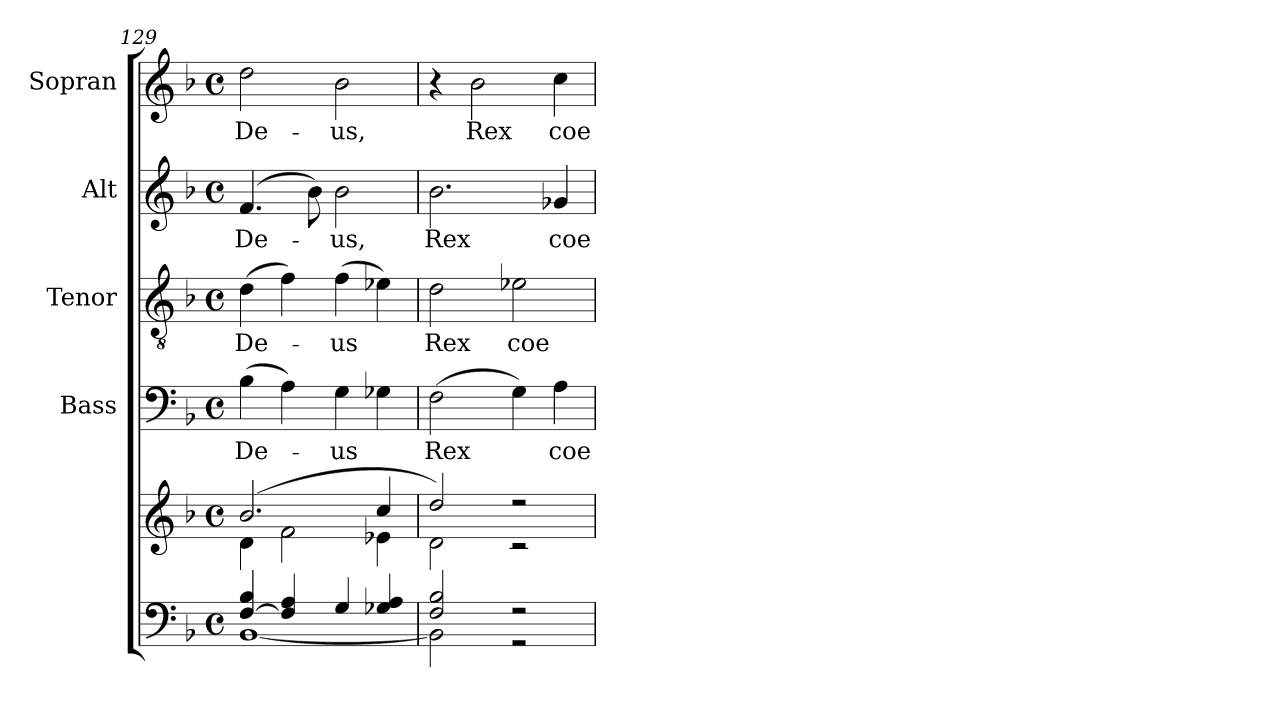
**kern	**kern	**kern	**text	**kern	**text	**kern	**text	**kern	**text
*part5	*part5	*part4	*part4	*part3	*part3	*part2	*part2	*part1	*part1
*staff6	*staff5	*staff4	*staff4	*staff3	*staff3	*staff2	*staff2	*staff1	*staff1
*	*	*I"Bass	*	*I"Tenor	*	*I"Alt	*	*I"Sopran	*
*	*	*I'B.	*	*I'T.	*	*I'A.	*	*I'S.	*
!!LO:LB:g=z
*clefF4	*clefG2	*clefF4	*	*clefGv2	*	*clefG2	*	*clefG2	*
*k[b-]	*k[b-]	*k[b-]	*	*k[b-]	*	*k[b-]	*	*k[b-]	*
*F:	*F:	*F:	*	*F:	*	*F:	*	*F:	*
*M4/4	*M4/4	*M4/4	*	*M4/4	*	*M4/4	*	*M4/4	*
*met(c)	*met(c)	*met(c)	*	*met(c)	*	*met(c)	*	*met(c)	*
=129	=129	=129	=129	=129	=129	=129	=129	=129	=129
*^	*^	*	*	*	*	*	*	*	*
!	!	!	!	!	!LO:LY:b	!	!LO:LY:b	!	!LO:LY:b	!	!LO:LY:b
[>4F/ 4B-/	[<1BB-	(2.b-/	4d\	(>4B-\	De-	(>4d\	De-	(4.f/	De-	2dd\	De-
4F/] 4A/	.	.	2f\	4A\)	.	4f\)	.	.	.	.	.
.	.	.	.	.	.	.	.	8b-\)	.	.	.
!	!	!	!	!	!LO:LY:b	!	!LO:LY:b	!	!LO:LY:b	!	!LO:LY:b
4G/	.	.	.	4G\	-us	(>4f\	-us	2b-\	-us,	2b-\	-us,
4G-X/ 4A/	.	4cc/	4e-X\	4G-X\	.	4e-X\)	.	.	.	.	.
=130	=130	=130	=130	=130	=130	=130	=130	=130	=130	=130	=130
!	!	!	!	!	!LO:LY:b	!	!LO:LY:b	!	!LO:LY:b	!	!
2F/ 2B-/	2BB-\]	2dd/)	2d\	(>2F\	Rex	2d\	Rex	2.b-\	Rex	4r	.
!	!	!	!	!	!	!	!	!	!	!	!LO:LY:b
.	.	.	.	.	.	.	.	.	.	2b-\	Rex
!	!	!	!	!	!	!	!LO:LY:b	!	!	!	!
2r	2r	2r	2r	4G\)	.	2e-X\	coe-	.	.	.	.
!	!	!	!	!	!LO:LY:b	!	!	!	!LO:LY:b	!	!LO:LY:b
.	.	.	.	4A\	coe-	.	.	4g-X/	coe-	4cc\	coe-
*v	*v	*	*	*	*	*	*	*	*	*	*
*	*v	*v	*	*	*	*	*	*	*	*
=	=	=	=	=	=	=	=	=	=
*-	*-	*-	*-	*-	*-	*-	*-	*-	*-
